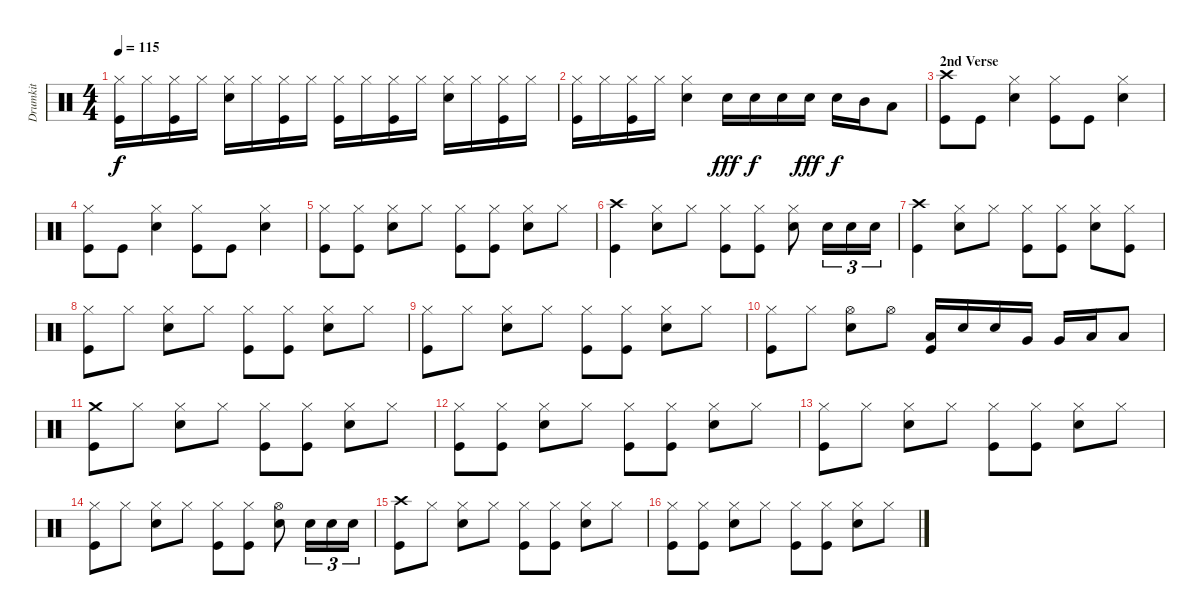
\track ("Drumkit" "Drumkit") {instrument percussion}
\staff {score}
\articulation defaults
\ts (4 4)
\tempo 115
\clef neutral
\ks c
("Hi-Hat (closed)" "Kick (hit)").16{dy f} "Hi-Hat (closed)".16 ("Hi-Hat (closed)" "Kick (hit)").16 "Hi-Hat (closed)".16 ("Hi-Hat (closed)" "Snare (hit) 2").16 "Hi-Hat (closed)".16 ("Hi-Hat (closed)" "Kick (hit)").16 "Hi-Hat (closed)".16 ("Hi-Hat (closed)" "Kick (hit)").16 "Hi-Hat (closed)".16 ("Hi-Hat (closed)" "Kick (hit)").16 "Hi-Hat (closed)".16 ("Hi-Hat (closed)" "Snare (hit) 2").16 "Hi-Hat (closed)".16 ("Hi-Hat (closed)" "Kick (hit)").16 "Hi-Hat (closed)".16 |
("Hi-Hat (closed)" "Kick (hit)").16 "Hi-Hat (closed)".16 ("Hi-Hat (closed)" "Kick (hit)").16 "Hi-Hat (closed)".16 ("Hi-Hat (closed)" "Snare (hit) 2").4 "Snare (hit) 2".16{dy fff} "Snare (hit) 2".16{dy f} "Snare (hit) 2".16 "Snare (hit) 2".16{dy fff} "Snare (hit) 2".16{dy f} "Mid Tom (hit)".16 "Low Tom (hit)".8 |
\section ("" "2nd Verse")
("Crash high (hit)" "Kick (hit)").8 "Kick (hit)".8 ("Hi-Hat (closed)" "Snare (hit) 2").4 ("Hi-Hat (closed)" "Kick (hit)").8 "Kick (hit)".8 ("Hi-Hat (closed)" "Snare (hit) 2").4 |
("Hi-Hat (closed)" "Kick (hit)").8 "Kick (hit)".8 ("Hi-Hat (closed)" "Snare (hit) 2").4 ("Hi-Hat (closed)" "Kick (hit)").8 "Kick (hit)".8 ("Hi-Hat (closed)" "Snare (hit) 2").4 |
("Hi-Hat (closed)" "Kick (hit)").8 ("Hi-Hat (closed)" "Kick (hit)").8 ("Hi-Hat (closed)" "Snare (hit) 2").8 "Hi-Hat (closed)".8 ("Hi-Hat (closed)" "Kick (hit)").8 ("Hi-Hat (closed)" "Kick (hit)").8 ("Hi-Hat (closed)" "Snare (hit) 2").8 "Hi-Hat (closed)".8 |
("Crash high (hit)" "Kick (hit)").4 ("Hi-Hat (closed)" "Snare (hit) 2").8 "Hi-Hat (closed)".8 ("Hi-Hat (closed)" "Kick (hit)").8 ("Hi-Hat (closed)" "Kick (hit)").8 ("Hi-Hat (closed)" "Snare (hit) 2").8 "Snare (hit) 2".16{tu (3 2)} "Snare (hit) 2".16{tu (3 2)} "Snare (hit) 2".16{tu (3 2)} |
("Crash high (hit)" "Kick (hit)").4 ("Hi-Hat (closed)" "Snare (hit) 2").8 "Hi-Hat (closed)".8 ("Hi-Hat (closed)" "Kick (hit)").8 ("Hi-Hat (closed)" "Kick (hit)").8 ("Hi-Hat (closed)" "Snare (hit) 2").8 ("Hi-Hat (closed)" "Kick (hit)").8 |
("Hi-Hat (closed)" "Kick (hit)").8 "Hi-Hat (closed)".8 ("Hi-Hat (closed)" "Snare (hit) 2").8 "Hi-Hat (closed)".8 ("Hi-Hat (closed)" "Kick (hit)").8 ("Hi-Hat (closed)" "Kick (hit)").8 ("Hi-Hat (closed)" "Snare (hit) 2").8 "Hi-Hat (closed)".8 |
("Hi-Hat (closed)" "Kick (hit)").8 "Hi-Hat (closed)".8 ("Hi-Hat (closed)" "Snare (hit) 2").8 "Hi-Hat (closed)".8 ("Hi-Hat (closed)" "Kick (hit)").8 ("Hi-Hat (closed)" "Kick (hit)").8 ("Hi-Hat (closed)" "Snare (hit) 2").8 "Hi-Hat (closed)".8 |
("Hi-Hat (closed)" "Kick (hit)").8 "Hi-Hat (closed)".8 ("Hi-Hat (open)" "Snare (hit) 2").8 "Hi-Hat (open)".8 ("Low Tom (hit)" "Kick (hit)").16 "Snare (hit) 2".16 "Snare (hit) 2".16 "Very Low Tom (hit)".16 "Very Low Tom (hit)".16 "Low Tom (hit)".16 "Low Tom (hit)".8 |
("Crash medium (hit)" "Kick (hit)").8 "Hi-Hat (closed)".8 ("Hi-Hat (closed)" "Snare (hit) 2").8 "Hi-Hat (closed)".8 ("Hi-Hat (closed)" "Kick (hit)").8 ("Hi-Hat (closed)" "Kick (hit)").8 ("Hi-Hat (closed)" "Snare (hit) 2").8 "Hi-Hat (closed)".8 |
("Hi-Hat (closed)" "Kick (hit)").8 ("Hi-Hat (closed)" "Kick (hit)").8 ("Hi-Hat (closed)" "Snare (hit) 2").8 "Hi-Hat (closed)".8 ("Hi-Hat (closed)" "Kick (hit)").8 ("Hi-Hat (closed)" "Kick (hit)").8 ("Hi-Hat (closed)" "Snare (hit) 2").8 "Hi-Hat (closed)".8 |
("Hi-Hat (closed)" "Kick (hit)").8 "Hi-Hat (closed)".8 ("Hi-Hat (closed)" "Snare (hit) 2").8 "Hi-Hat (closed)".8 ("Hi-Hat (closed)" "Kick (hit)").8 ("Hi-Hat (closed)" "Kick (hit)").8 ("Hi-Hat (closed)" "Snare (hit) 2").8 "Hi-Hat (closed)".8 |
("Hi-Hat (closed)" "Kick (hit)").8 "Hi-Hat (closed)".8 ("Hi-Hat (closed)" "Snare (hit) 2").8 "Hi-Hat (closed)".8 ("Hi-Hat (closed)" "Kick (hit)").8 ("Hi-Hat (closed)" "Kick (hit)").8 ("Hi-Hat (open)" "Snare (hit) 2").8 "Snare (hit) 2".16{tu (3 2)} "Snare (hit) 2".16{tu (3 2)} "Snare (hit) 2".16{tu (3 2)} |
("Crash high (hit)" "Kick (hit)").8 "Hi-Hat (closed)".8 ("Hi-Hat (closed)" "Snare (hit) 2").8 "Hi-Hat (closed)".8 ("Hi-Hat (closed)" "Kick (hit)").8 ("Hi-Hat (closed)" "Kick (hit)").8 ("Hi-Hat (closed)" "Snare (hit) 2").8 "Hi-Hat (closed)".8 |
("Hi-Hat (closed)" "Kick (hit)").8 ("Hi-Hat (closed)" "Kick (hit)").8 ("Hi-Hat (closed)" "Snare (hit) 2").8 "Hi-Hat (closed)".8 ("Hi-Hat (closed)" "Kick (hit)").8 ("Hi-Hat (closed)" "Kick (hit)").8 ("Hi-Hat (closed)" "Snare (hit) 2").8 "Hi-Hat (closed)".8
